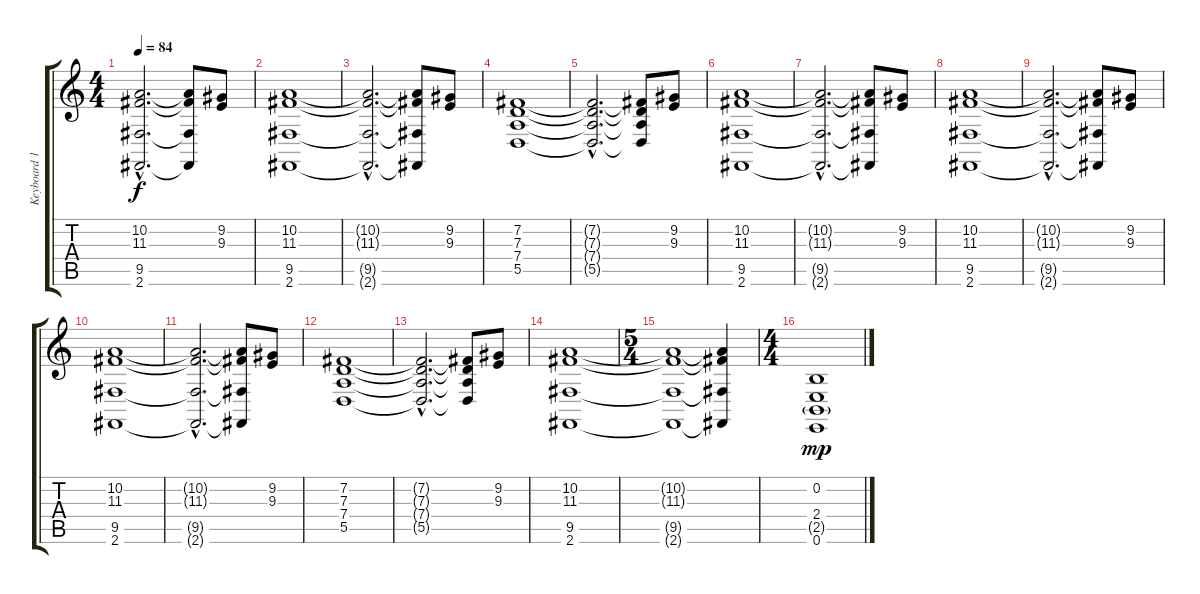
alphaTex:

\track ("Keyboard 1" "Keyboard 1") {instrument pad2warm}
\staff {score tabs}
\tuning (E4 B3 G3 D3 A2 E2) {hide}
\ts (4 4)
\tempo 84
\clef g2
\ks c
(10.2{hac t} 11.3{hac t} 9.5{hac t} 2.6{hac t}).2{d dy f} (10.2{t} 11.3{t} 9.5{t} 2.6{t}).8 (9.2 9.3).8 |
(10.2 11.3 9.5 2.6).1 |
(10.2{hac t} 11.3{hac t} 9.5{hac t} 2.6{hac t}).2{d} (10.2{t} 11.3{t} 9.5{t} 2.6{t}).8 (9.2 9.3).8 |
(7.2 7.3 7.4 5.5).1 |
(7.2{hac t} 7.3{hac t} 7.4{hac t} 5.5{hac t}).2{d} (7.2{t} 7.3{t} 7.4{t} 5.5{t}).8 (9.2 9.3).8 |
(10.2 11.3 9.5 2.6).1 |
(10.2{hac t} 11.3{hac t} 9.5{hac t} 2.6{hac t}).2{d} (10.2{t} 11.3{t} 9.5{t} 2.6{t}).8 (9.2 9.3).8 |
(10.2 11.3 9.5 2.6).1 |
(10.2{hac t} 11.3{hac t} 9.5{hac t} 2.6{hac t}).2{d} (10.2{t} 11.3{t} 9.5{t} 2.6{t}).8 (9.2 9.3).8 |
(10.2 11.3 9.5 2.6).1 |
(10.2{hac t} 11.3{hac t} 9.5{hac t} 2.6{hac t}).2{d} (10.2{t} 11.3{t} 9.5{t} 2.6{t}).8 (9.2 9.3).8 |
(7.2 7.3 7.4 5.5).1 |
(7.2{hac t} 7.3{hac t} 7.4{hac t} 5.5{hac t}).2{d} (7.2{t} 7.3{t} 7.4{t} 5.5{t}).8 (9.2 9.3).8 |
(10.2 11.3 9.5 2.6).1 |
\ts (5 4)
(10.2{t} 11.3{t} 9.5{t} 2.6{t}).1 (10.2{t} 11.3{t} 9.5{t} 2.6{t}).4 |
\ts (4 4)
(0.2 2.4 2.5{g} 0.6).1{dy mp volume 0}
